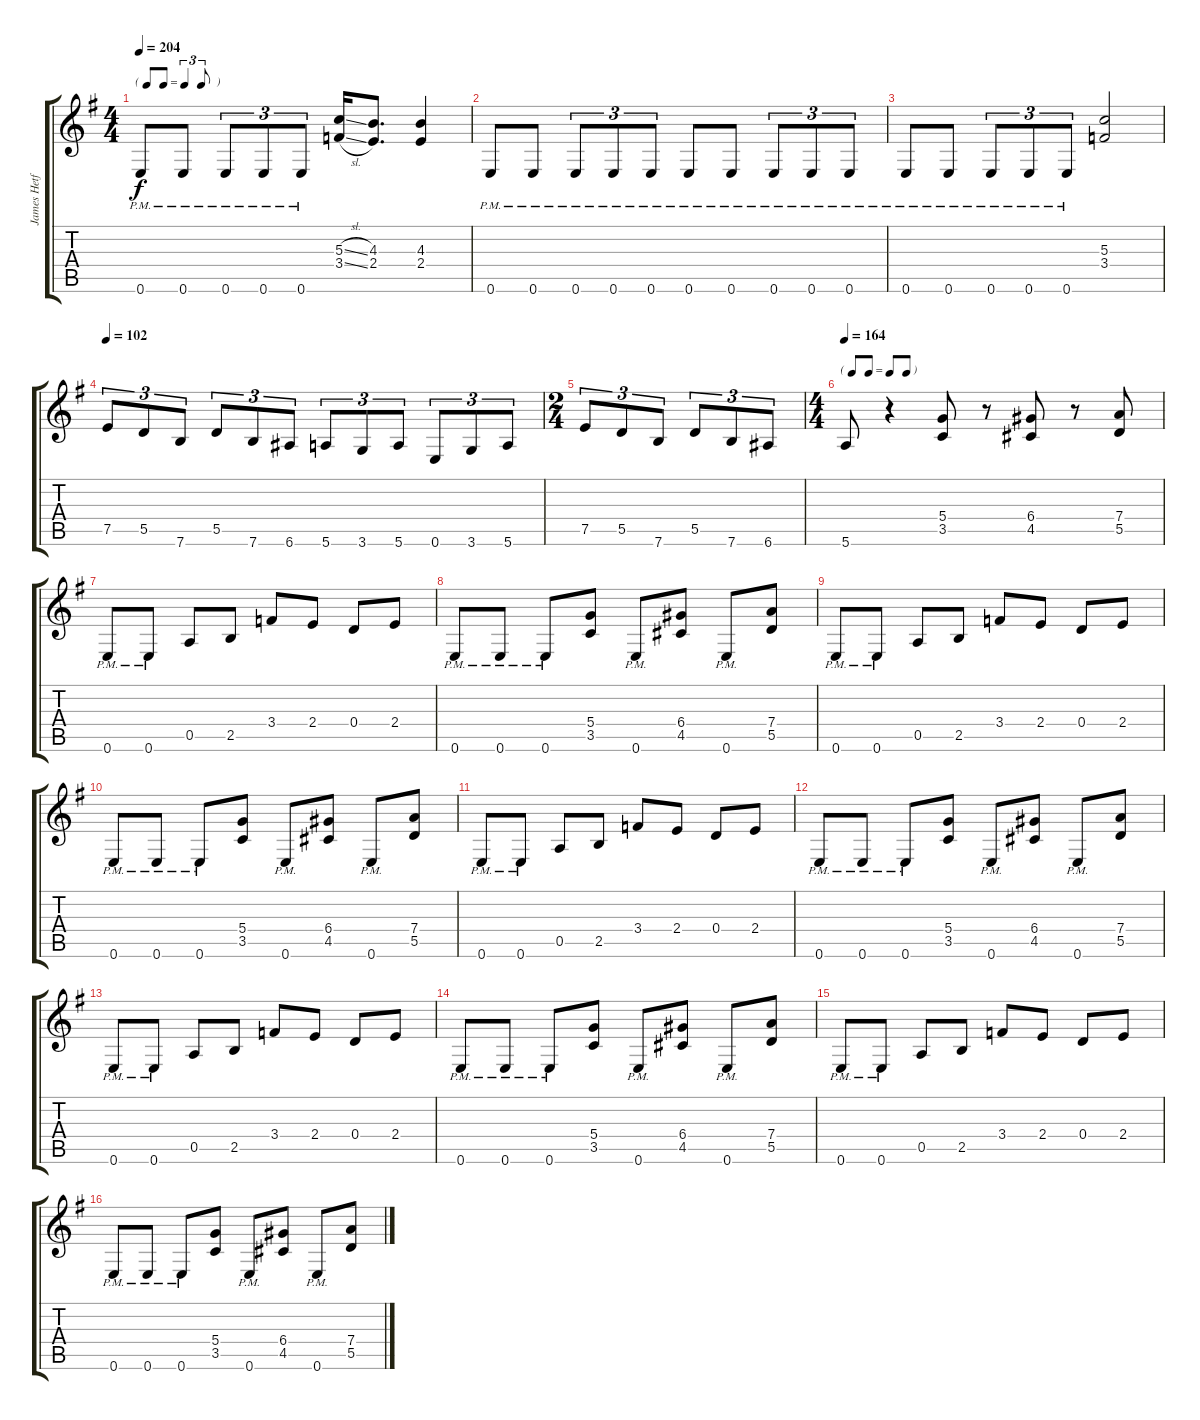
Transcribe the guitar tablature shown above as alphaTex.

\track ("James Hetfield" "James Hetf") {instrument distortionguitar}
\staff {score tabs}
\tuning (E4 B3 G3 D3 A2 E2) {hide}
\ts (4 4)
\tf triplet8th
\tempo 204
\clef g2
\ks eminor
0.6{pm}.8{dy f} 0.6{pm}.8 0.6{pm}.8{tu (3 2)} 0.6{pm}.8{tu (3 2)} 0.6{pm}.8{tu (3 2)} (5.3{sl} 3.4{sl}).16 (4.3 2.4).8{d} (4.3 2.4).4 |
0.6{pm}.8 0.6{pm}.8 0.6{pm}.8{tu (3 2)} 0.6{pm}.8{tu (3 2)} 0.6{pm}.8{tu (3 2)} 0.6{pm}.8 0.6{pm}.8 0.6{pm}.8{tu (3 2)} 0.6{pm}.8{tu (3 2)} 0.6{pm}.8{tu (3 2)} |
0.6{pm}.8 0.6{pm}.8 0.6{pm}.8{tu (3 2)} 0.6{pm}.8{tu (3 2)} 0.6{pm}.8{tu (3 2)} (5.3 3.4).2 |
\tempo 102
7.5.8{tu (3 2)} 5.5.8{tu (3 2)} 7.6.8{tu (3 2)} 5.5.8{tu (3 2)} 7.6.8{tu (3 2)} 6.6.8{tu (3 2)} 5.6.8{tu (3 2)} 3.6.8{tu (3 2)} 5.6.8{tu (3 2)} 0.6.8{tu (3 2)} 3.6.8{tu (3 2)} 5.6.8{tu (3 2)} |
\ts (2 4)
7.5.8{tu (3 2)} 5.5.8{tu (3 2)} 7.6.8{tu (3 2)} 5.5.8{tu (3 2)} 7.6.8{tu (3 2)} 6.6.8{tu (3 2)} |
\ts (4 4)
\tf none
\tempo 164
5.6.8 r.4 (5.4 3.5).8 r.8 (6.4 4.5).8 r.8 (7.4 5.5).8 |
0.6{pm}.8 0.6{pm}.8 0.5.8 2.5.8 3.4.8 2.4.8 0.4.8 2.4.8 |
0.6{pm}.8 0.6{pm}.8 0.6{pm}.8 (5.4 3.5).8 0.6{pm}.8 (6.4 4.5).8 0.6{pm}.8 (7.4 5.5).8 |
0.6{pm}.8 0.6{pm}.8 0.5.8 2.5.8 3.4.8 2.4.8 0.4.8 2.4.8 |
0.6{pm}.8 0.6{pm}.8 0.6{pm}.8 (5.4 3.5).8 0.6{pm}.8 (6.4 4.5).8 0.6{pm}.8 (7.4 5.5).8 |
0.6{pm}.8 0.6{pm}.8 0.5.8 2.5.8 3.4.8 2.4.8 0.4.8 2.4.8 |
0.6{pm}.8 0.6{pm}.8 0.6{pm}.8 (5.4 3.5).8 0.6{pm}.8 (6.4 4.5).8 0.6{pm}.8 (7.4 5.5).8 |
0.6{pm}.8 0.6{pm}.8 0.5.8 2.5.8 3.4.8 2.4.8 0.4.8 2.4.8 |
0.6{pm}.8 0.6{pm}.8 0.6{pm}.8 (5.4 3.5).8 0.6{pm}.8 (6.4 4.5).8 0.6{pm}.8 (7.4 5.5).8 |
0.6{pm}.8 0.6{pm}.8 0.5.8 2.5.8 3.4.8 2.4.8 0.4.8 2.4.8 |
0.6{pm}.8 0.6{pm}.8 0.6{pm}.8 (5.4 3.5).8 0.6{pm}.8 (6.4 4.5).8 0.6{pm}.8 (7.4 5.5).8
